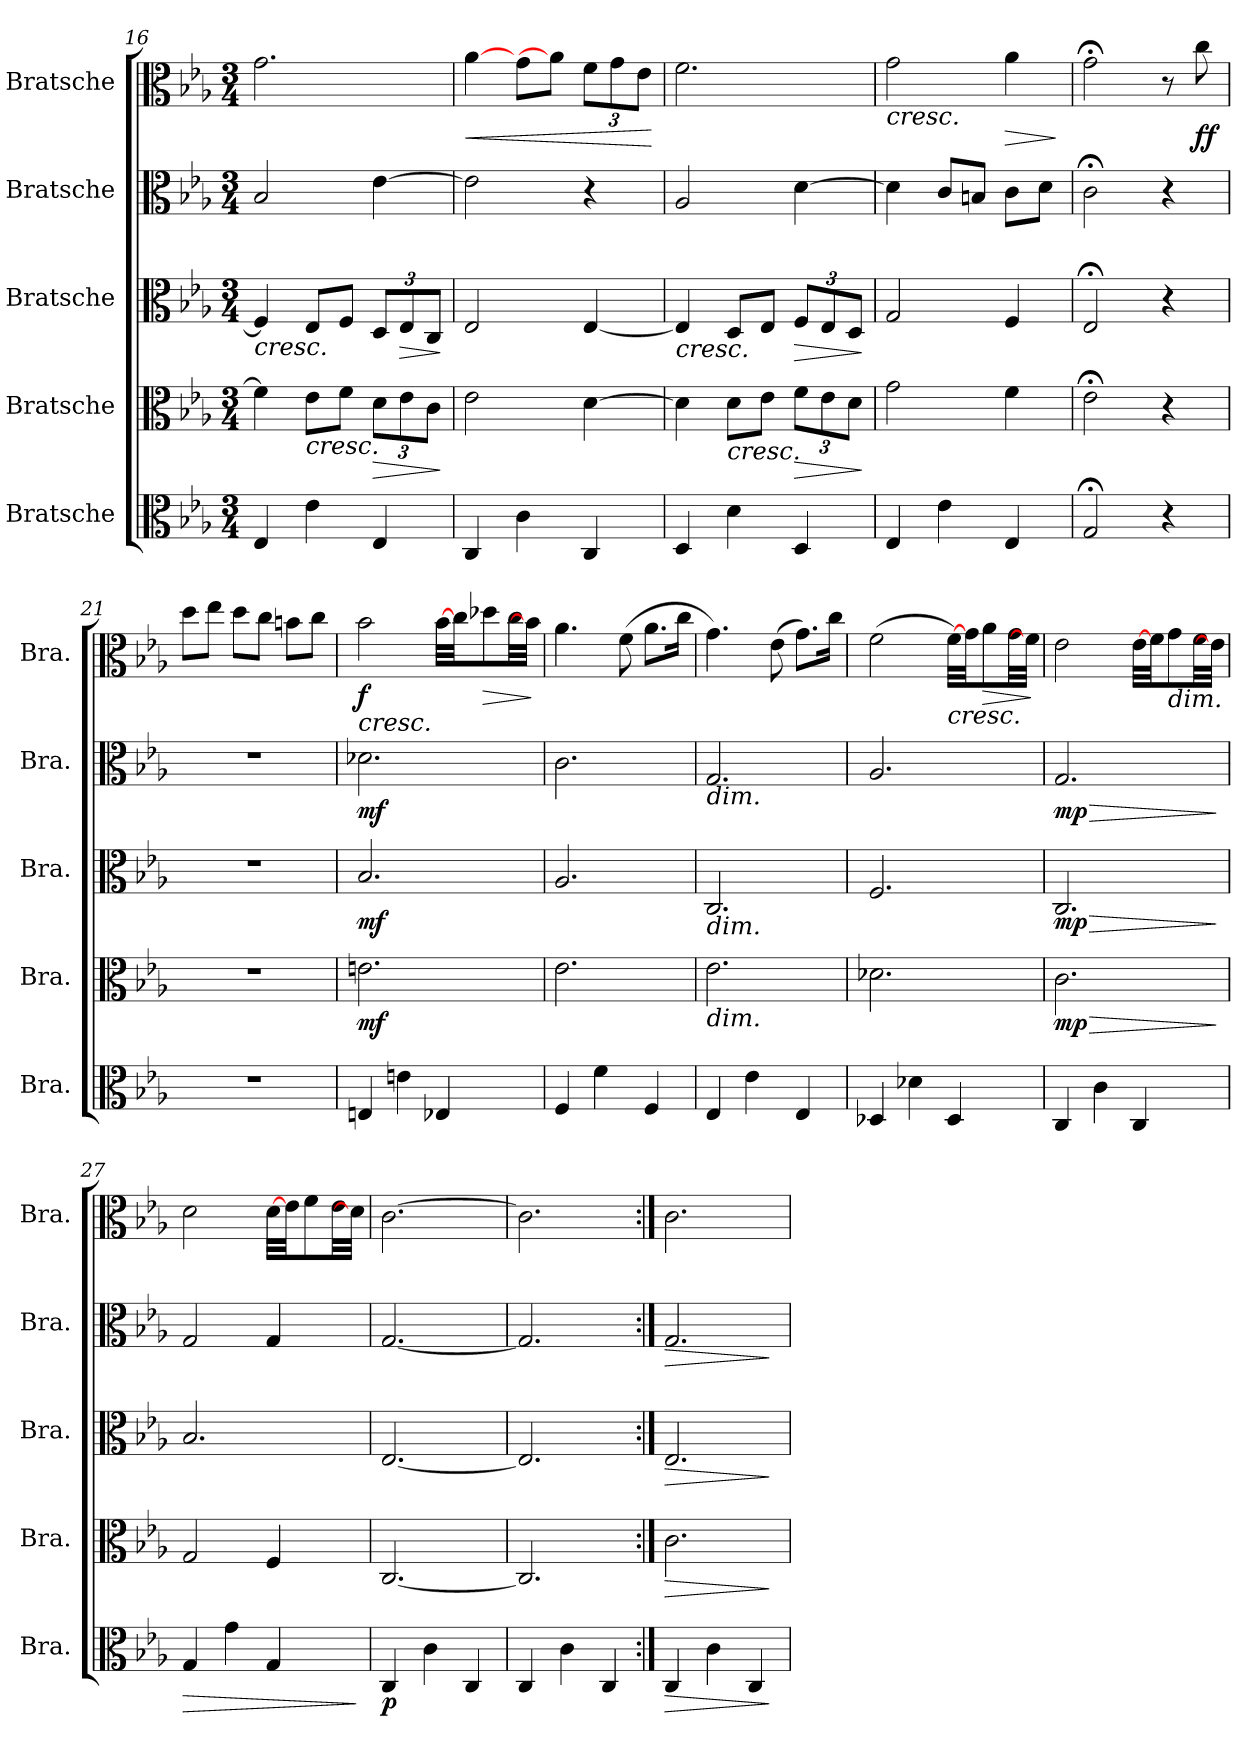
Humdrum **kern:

**kern	**dynam	**kern	**dynam	**kern	**dynam	**kern	**dynam	**kern	**dynam
*part5	*part5	*part4	*part4	*part3	*part3	*part2	*part2	*part1	*part1
*staff5	*staff5	*staff4	*staff4	*staff3	*staff3	*staff2	*staff2	*staff1	*staff1
*I"Bratsche	*	*I"Bratsche	*	*I"Bratsche	*	*I"Bratsche	*	*I"Bratsche	*
*I'Bra.	*	*I'Bra.	*	*I'Bra.	*	*I'Bra.	*	*I'Bra.	*
*clefC3	*	*clefC3	*	*clefC3	*	*clefC3	*	*clefC3	*
*k[b-e-a-]	*	*k[b-e-a-]	*	*k[b-e-a-]	*	*k[b-e-a-]	*	*k[b-e-a-]	*
*M3/4	*	*M3/4	*	*M3/4	*	*M3/4	*	*M3/4	*
=16	=16	=16	=16	=16	=16	=16	=16	=16	=16
!	!	!	!	!	!LO:HP:b	!	!	!	!
4E-/	.	4f\]	.	4F/]	<	2B-/	.	2.g\	.
!	!	!	!LO:HP:b	!	!	!	!	!	!
4e-\	.	8e-\L	<	8E-/L	.	.	.	.	.
.	.	8f\J	.	8F/J	.	.	.	.	.
*	*	*Xbrackettup	*	*	*	*	*	*	*
!	!	!	!LO:HP:b	!	!	!	!	!	!
*	*	*	*	*Xbrackettup	*	*	*	*	*
4E-/	.	12d\L	>	12D/L	.	[4e-\	.	.	.
!	!	!	!	!	!LO:HP:b	!	!	!	!
.	.	12e-\	.	12E-/	>	.	.	.	.
.	.	12c\J	.	12C/J	.	.	.	.	.
.	.	.	[ ]	.	[ ]	.	.	.	.
!!LO:PB:g=z
=17	=17	=17	=17	=17	=17	=17	=17	=17	=17
!	!	!	!	!	!	!	!	!	!LO:HP:b
4C/	.	2e-\	.	2E-/	.	2e-\]	.	[4a-\	<
4c\	.	.	.	.	.	.	.	8g\L	.
.	.	.	.	.	.	.	.	8a-\J]	.
*	*	*	*	*	*	*	*	*Xbrackettup	*
4C/	.	[4d\	.	[4E-/	.	4r	.	12f\L	.
.	.	.	.	.	.	.	.	12g\	.
.	.	.	.	.	.	.	.	12e-\J	.
.	.	.	.	.	.	.	.	.	[
=18	=18	=18	=18	=18	=18	=18	=18	=18	=18
!	!	!	!	!	!LO:HP:b	!	!	!	!
4D/	.	4d\]	.	4E-/]	<	2A-/	.	2.f\	.
!	!	!	!LO:HP:b	!	!	!	!	!	!
4d\	.	8d\L	<	8D/L	.	.	.	.	.
.	.	8e-\J	.	8E-/J	.	.	.	.	.
!	!	!	!LO:HP:b	!	!LO:HP:b	!	!	!	!
4D/	.	12f\L	>	12F/L	>	[4d\	.	.	.
.	.	12e-\	.	12E-/	.	.	.	.	.
.	.	12d\J	.	12D/J	.	.	.	.	.
.	.	.	[ ]	.	[ ]	.	.	.	.
=19	=19	=19	=19	=19	=19	=19	=19	=19	=19
!	!	!	!	!	!	!	!	!	!LO:HP:b
4E-/	.	2g\	.	2G/	.	4d\]	.	2g\	<
4e-\	.	.	.	.	.	8c/L	.	.	.
.	.	.	.	.	.	8Bn/J	.	.	.
!	!	!	!	!	!	!	!	!	!LO:HP:b
4E-/	.	4f\	.	4F/	.	8c\L	.	4a-\	>
.	.	.	.	.	.	8d\J	.	.	.
.	.	.	.	.	.	.	.	.	[ ]
=20	=20	=20	=20	=20	=20	=20	=20	=20	=20
2G;</	.	2e-;<\	.	2E-;</	.	2c;<\	.	2g;<\	.
4r	.	4r	.	4r	.	4r	.	8r	.
!	!	!	!	!	!	!	!	!	!LO:DY:b
.	.	.	.	.	.	.	.	8cc\	ff
!!LO:LB:g=z
=21	=21	=21	=21	=21	=21	=21	=21	=21	=21
2.r	.	2.r	.	2.r	.	2.r	.	8dd\L	.
.	.	.	.	.	.	.	.	8ee-\J	.
.	.	.	.	.	.	.	.	8dd\L	.
.	.	.	.	.	.	.	.	8cc\J	.
.	.	.	.	.	.	.	.	8bn\L	.
.	.	.	.	.	.	.	.	8cc\J	.
=22	=22	=22	=22	=22	=22	=22	=22	=22	=22
!	!	!	!LO:DY:b	!	!LO:DY:b	!	!LO:DY:b	!	!LO:HP:b
!	!	!	!	!	!	!	!	!	!LO:DY:n=1:b
4En/	.	2.en\	mf	2.B-/	mf	2.d-X\	mf	2b-\	< f
4en\	.	.	.	.	.	.	.	.	.
4E-X/	.	.	.	.	.	.	.	[32b-\LLL	.
.	.	.	.	.	.	.	.	32cc\JJ	.
!	!	!	!	!	!	!	!	!	!LO:HP:b
.	.	.	.	.	.	.	.	8dd-X\	>
.	.	.	.	.	.	.	.	32cc\LL	.
.	.	.	.	.	.	.	.	32b-\JJJ]	.
.	.	.	.	.	.	.	.	.	[ ]
=23	=23	=23	=23	=23	=23	=23	=23	=23	=23
4F/	.	2.e-\	.	2.A-/	.	2.c\	.	4.a-\	.
4f\	.	.	.	.	.	.	.	.	.
.	.	.	.	.	.	.	.	(>8f\	.
4F/	.	.	.	.	.	.	.	8.a-\L	.
.	.	.	.	.	.	.	.	16cc\Jk	.
=24	=24	=24	=24	=24	=24	=24	=24	=24	=24
!	!	!	!	!	!	!LO:TX:b:i:t=dim.	!	!	!
!	!	!	!	!LO:TX:b:i:t=dim.	!	!	!	!	!
!	!	!LO:TX:b:i:t=dim.	!	!	!	!	!	!	!
4E-/	.	2.e-\	.	2.C/	.	2.G/	.	4.g\)	.
4e-\	.	.	.	.	.	.	.	.	.
.	.	.	.	.	.	.	.	(>8e-\	.
4E-/	.	.	.	.	.	.	.	8.g\L)	.
.	.	.	.	.	.	.	.	16cc\Jk	.
!!LO:PB:g=z
=25	=25	=25	=25	=25	=25	=25	=25	=25	=25
4D-X/	.	2.d-X\	.	2.F/	.	2.A-/	.	(>2f\	.
4d-X\	.	.	.	.	.	.	.	.	.
!	!	!	!	!	!	!	!	!	!LO:HP:b
4D-/	.	.	.	.	.	.	.	[32f\LLL)	<
.	.	.	.	.	.	.	.	32g\JJ	.
!	!	!	!	!	!	!	!	!	!LO:HP:b
.	.	.	.	.	.	.	.	8a-\	>
.	.	.	.	.	.	.	.	32g\LL	.
.	.	.	.	.	.	.	.	32f\JJJ]	.
.	.	.	.	.	.	.	.	.	[ ]
=26	=26	=26	=26	=26	=26	=26	=26	=26	=26
!	!	!	!LO:HP:b	!	!LO:HP:b	!	!LO:HP:b	!	!
!	!	!	!LO:DY:n=1:b	!	!LO:DY:n=1:b	!	!LO:DY:n=1:b	!	!
4C/	.	2.c\	> mp	2.C/	> mp	2.G/	> mp	2e-\	.
4c\	.	.	.	.	.	.	.	.	.
4C/	.	.	.	.	.	.	.	[32e-\LLL	.
.	.	.	.	.	.	.	.	32f\JJ	.
!	!	!	!	!	!	!	!	!LO:TX:b:i:t=dim.	!
.	.	.	.	.	.	.	.	8g\	.
.	.	.	.	.	.	.	.	32f\LL	.
.	.	.	.	.	.	.	.	32e-\JJJ]	.
.	.	.	]	.	]	.	]	.	.
=27	=27	=27	=27	=27	=27	=27	=27	=27	=27
!	!LO:HP:b	!	!	!	!	!	!	!	!
4G/	>	2G/	.	2.B-/	.	2G/	.	2d\	.
4g\	.	.	.	.	.	.	.	.	.
4G/	.	4F/	.	.	.	4G/	.	[32d\LLL	.
.	.	.	.	.	.	.	.	32e-\JJ	.
.	.	.	.	.	.	.	.	8f\	.
.	.	.	.	.	.	.	.	32e-\LL	.
.	.	.	.	.	.	.	.	32d\JJJ]	.
.	]	.	.	.	.	.	.	.	.
=28	=28	=28	=28	=28	=28	=28	=28	=28	=28
!	!LO:DY:b	!	!	!	!	!	!	!	!
4C/	p	[2.C/	.	[2.E-/	.	[2.G/	.	[2.c\	.
4c\	.	.	.	.	.	.	.	.	.
4C/	.	.	.	.	.	.	.	.	.
!!LO:LB:g=z
=29	=29	=29	=29	=29	=29	=29	=29	=29	=29
4C/	.	2.C/]	.	2.E-/]	.	2.G/]	.	2.c\]	.
4c\	.	.	.	.	.	.	.	.	.
4C/	.	.	.	.	.	.	.	.	.
=30:|!	=30:|!	=30:|!	=30:|!	=30:|!	=30:|!	=30:|!	=30:|!	=30:|!	=30:|!
!	!LO:HP:b	!	!LO:HP:b	!	!LO:HP:b	!	!LO:HP:b	!	!
4C/	>	2.c\	>	2.E-/	>	2.G/	>	2.c\	.
4c\	.	.	.	.	.	.	.	.	.
4C/	.	.	.	.	.	.	.	.	.
.	]	.	]	.	]	.	]	.	.
=	=	=	=	=	=	=	=	=	=
*-	*-	*-	*-	*-	*-	*-	*-	*-	*-
